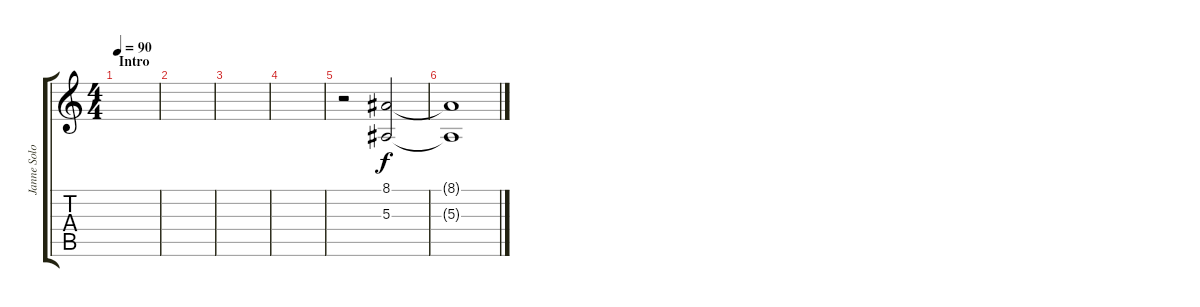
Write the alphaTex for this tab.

\track ("Janne Solo" "Janne Solo") {instrument lead1square}
\staff {score tabs}
\tuning (D4 A3 F3 C3 G2 C2) {hide}
\ts (4 4)
\section ("" "Intro")
\tempo 90
\clef g2
\ks c
|
|
|
|
r.2 (8.1 5.3).2{instrument reversecymbal} |
(8.1{t} 5.3{t}).1
